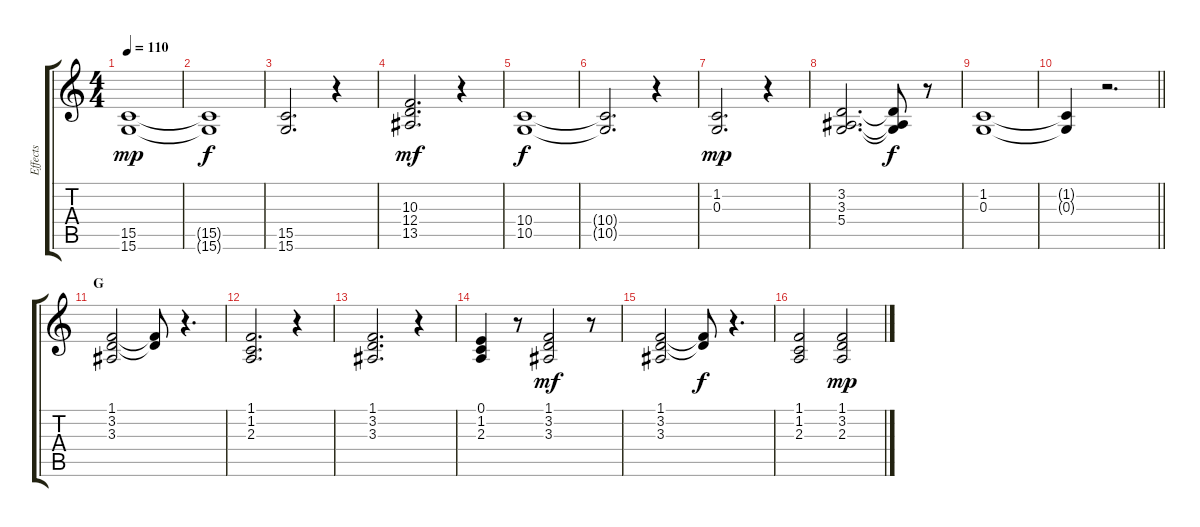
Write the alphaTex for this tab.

\track ("Effects" "Effects") {instrument fx1rain}
\staff {score tabs}
\tuning (E4 B3 G3 D3 A2 E2) {hide}
\ts (4 4)
\tempo 110
\clef g2
\ks c
(15.5 15.6).1{dy mp} |
(15.5{t} 15.6{t}).1{dy f} |
(15.5 15.6).2{d} r.4 |
(10.3 12.4 13.5).2{d dy mf} r.4 |
(10.4 10.5).1{dy f} |
(10.4{t} 10.5{t}).2{d} r.4 |
(1.2 0.3).2{d dy mp} r.4 |
(3.2 3.3 5.4).2{d} (3.2{t} 3.3{t} 5.4{t}).8{dy f} r.8 |
(1.2 0.3).1 |
\barLineRight lightlight
(1.2{t} 0.3{t}).4 r.2{d} |
\section ("" "G")
(1.1 3.2 3.3).2 (1.1{t} 3.2{t}).8 r.4{d} |
(1.1 1.2 2.3).2{d} r.4 |
(1.1 3.2 3.3).2{d} r.4 |
(0.1 1.2 2.3).4 r.8 (1.1 3.2 3.3).2{dy mf} r.8 |
(1.1 3.2 3.3).2 (1.1{t} 3.2{t}).8{dy f} r.4{d} |
(1.1 1.2 2.3).2 (1.1 3.2 2.3).2{dy mp}
